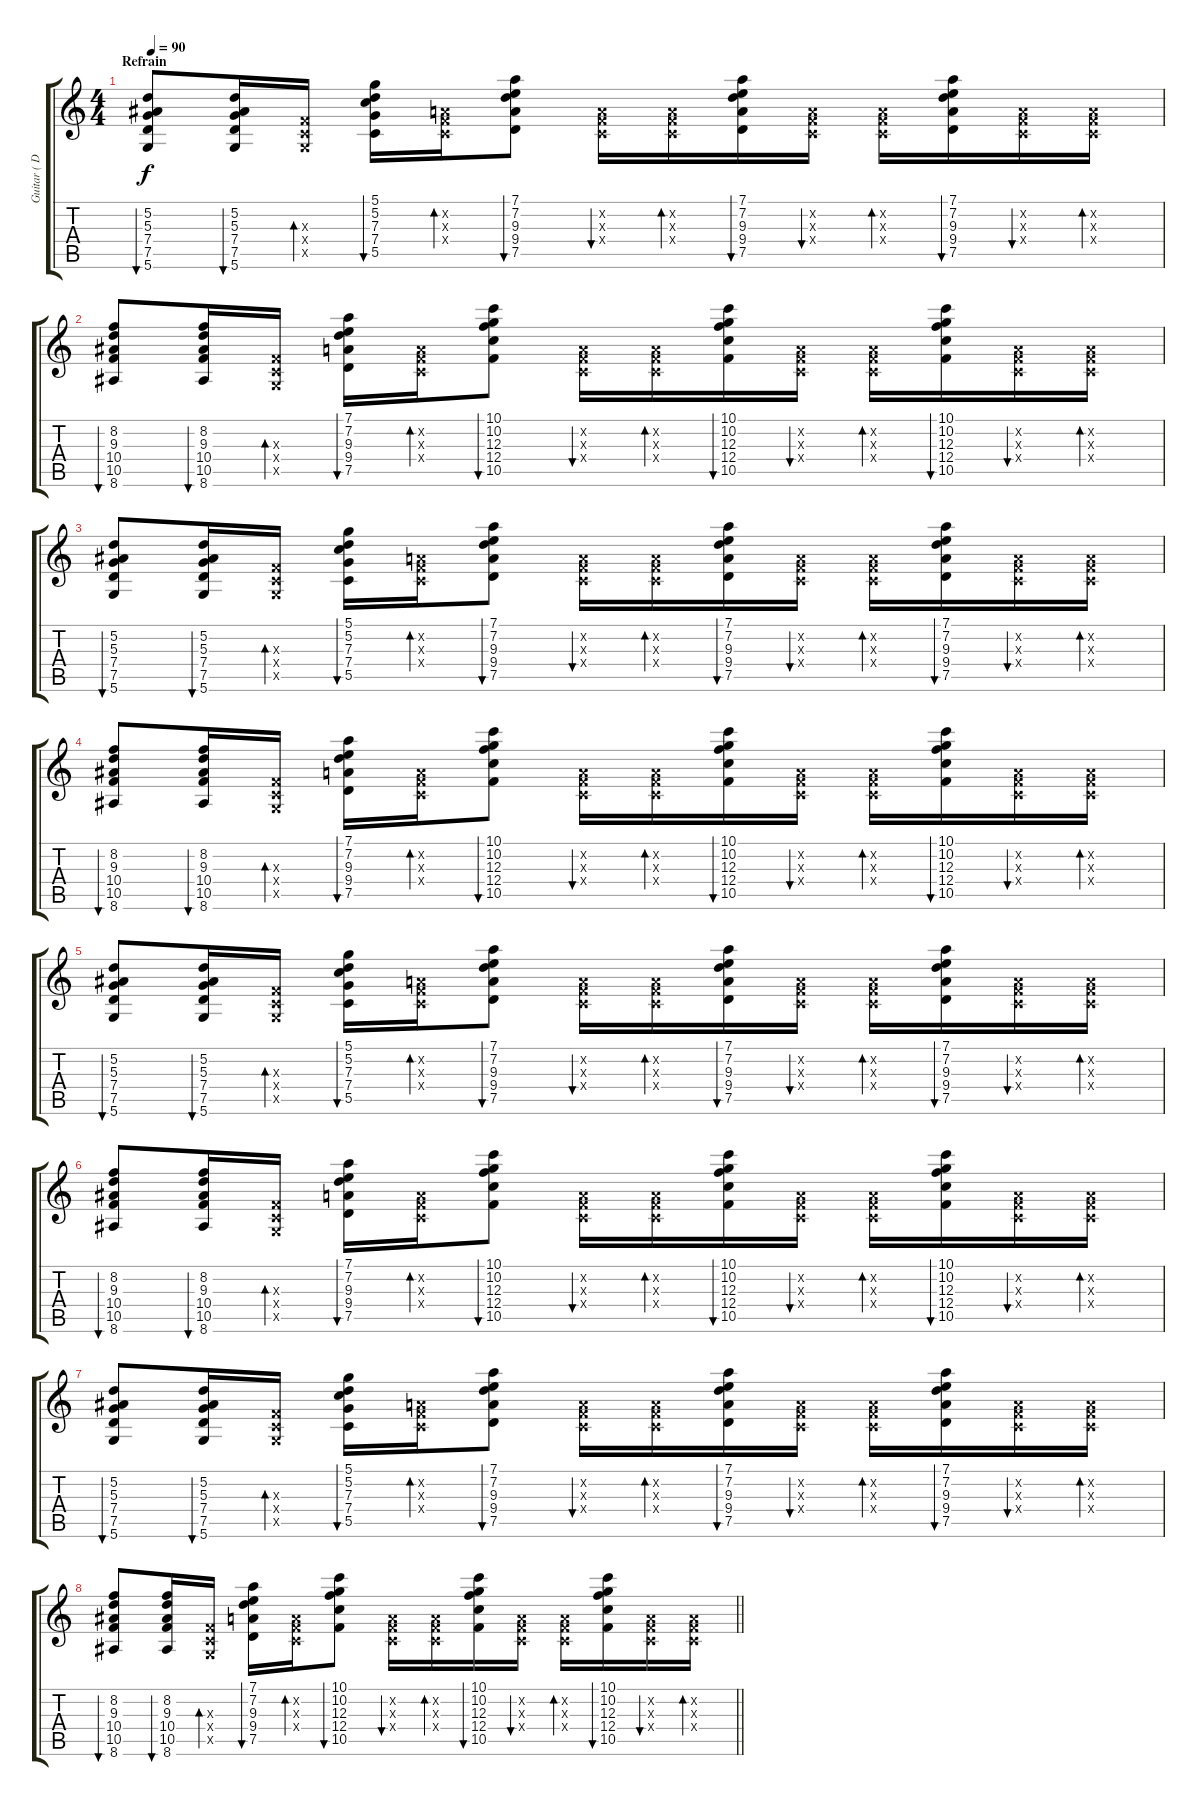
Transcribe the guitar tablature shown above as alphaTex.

\track ("Guitar ( DGCFAD )" "Guitar ( D") {instrument electricguitarclean}
\staff {score tabs}
\tuning (D4 A3 F3 C3 G2 D2) {hide}
\ts (4 4)
\section ("" "Refrain")
\tempo 90
\clef g2
\ks c
(5.2 5.3 7.4 7.5 5.6).8{bu 60 dy f} (5.2 5.3 7.4 7.5 5.6).16{bu 60} (0.3{x} 0.4{x} 0.5{x}).16{bd 60} (5.1 5.2 7.3 7.4 5.5).16{bu 60} (0.2{x} 0.3{x} 0.4{x}).16{bd 60} (7.1 7.2 9.3 9.4 7.5).8{bu 60} (0.2{x} 0.3{x} 0.4{x}).16{bu 60} (0.2{x} 0.3{x} 0.4{x}).16{bd 60} (7.1 7.2 9.3 9.4 7.5).16{bu 60} (0.2{x} 0.3{x} 0.4{x}).16{bu 60} (0.2{x} 0.3{x} 0.4{x}).16{bd 60} (7.1 7.2 9.3 9.4 7.5).16{bu 60} (0.2{x} 0.3{x} 0.4{x}).16{bu 60} (0.2{x} 0.3{x} 0.4{x}).16{bd 60} |
(8.2 9.3 10.4 10.5 8.6).8{bu 60} (8.2 9.3 10.4 10.5 8.6).16{bu 60} (0.3{x} 0.4{x} 0.5{x}).16{bd 60} (7.1 7.2 9.3 9.4 7.5).16{bu 60} (0.2{x} 0.3{x} 0.4{x}).16{bd 60} (10.1 10.2 12.3 12.4 10.5).8{bu 60} (0.2{x} 0.3{x} 0.4{x}).16{bu 60} (0.2{x} 0.3{x} 0.4{x}).16{bd 60} (10.1 10.2 12.3 12.4 10.5).16{bu 60} (0.2{x} 0.3{x} 0.4{x}).16{bu 60} (0.2{x} 0.3{x} 0.4{x}).16{bd 60} (10.1 10.2 12.3 12.4 10.5).16{bu 60} (0.2{x} 0.3{x} 0.4{x}).16{bu 60} (0.2{x} 0.3{x} 0.4{x}).16{bd 60} |
(5.2 5.3 7.4 7.5 5.6).8{bu 60} (5.2 5.3 7.4 7.5 5.6).16{bu 60} (0.3{x} 0.4{x} 0.5{x}).16{bd 60} (5.1 5.2 7.3 7.4 5.5).16{bu 60} (0.2{x} 0.3{x} 0.4{x}).16{bd 60} (7.1 7.2 9.3 9.4 7.5).8{bu 60} (0.2{x} 0.3{x} 0.4{x}).16{bu 60} (0.2{x} 0.3{x} 0.4{x}).16{bd 60} (7.1 7.2 9.3 9.4 7.5).16{bu 60} (0.2{x} 0.3{x} 0.4{x}).16{bu 60} (0.2{x} 0.3{x} 0.4{x}).16{bd 60} (7.1 7.2 9.3 9.4 7.5).16{bu 60} (0.2{x} 0.3{x} 0.4{x}).16{bu 60} (0.2{x} 0.3{x} 0.4{x}).16{bd 60} |
(8.2 9.3 10.4 10.5 8.6).8{bu 60} (8.2 9.3 10.4 10.5 8.6).16{bu 60} (0.3{x} 0.4{x} 0.5{x}).16{bd 60} (7.1 7.2 9.3 9.4 7.5).16{bu 60} (0.2{x} 0.3{x} 0.4{x}).16{bd 60} (10.1 10.2 12.3 12.4 10.5).8{bu 60} (0.2{x} 0.3{x} 0.4{x}).16{bu 60} (0.2{x} 0.3{x} 0.4{x}).16{bd 60} (10.1 10.2 12.3 12.4 10.5).16{bu 60} (0.2{x} 0.3{x} 0.4{x}).16{bu 60} (0.2{x} 0.3{x} 0.4{x}).16{bd 60} (10.1 10.2 12.3 12.4 10.5).16{bu 60} (0.2{x} 0.3{x} 0.4{x}).16{bu 60} (0.2{x} 0.3{x} 0.4{x}).16{bd 60} |
(5.2 5.3 7.4 7.5 5.6).8{bu 60} (5.2 5.3 7.4 7.5 5.6).16{bu 60} (0.3{x} 0.4{x} 0.5{x}).16{bd 60} (5.1 5.2 7.3 7.4 5.5).16{bu 60} (0.2{x} 0.3{x} 0.4{x}).16{bd 60} (7.1 7.2 9.3 9.4 7.5).8{bu 60} (0.2{x} 0.3{x} 0.4{x}).16{bu 60} (0.2{x} 0.3{x} 0.4{x}).16{bd 60} (7.1 7.2 9.3 9.4 7.5).16{bu 60} (0.2{x} 0.3{x} 0.4{x}).16{bu 60} (0.2{x} 0.3{x} 0.4{x}).16{bd 60} (7.1 7.2 9.3 9.4 7.5).16{bu 60} (0.2{x} 0.3{x} 0.4{x}).16{bu 60} (0.2{x} 0.3{x} 0.4{x}).16{bd 60} |
(8.2 9.3 10.4 10.5 8.6).8{bu 60} (8.2 9.3 10.4 10.5 8.6).16{bu 60} (0.3{x} 0.4{x} 0.5{x}).16{bd 60} (7.1 7.2 9.3 9.4 7.5).16{bu 60} (0.2{x} 0.3{x} 0.4{x}).16{bd 60} (10.1 10.2 12.3 12.4 10.5).8{bu 60} (0.2{x} 0.3{x} 0.4{x}).16{bu 60} (0.2{x} 0.3{x} 0.4{x}).16{bd 60} (10.1 10.2 12.3 12.4 10.5).16{bu 60} (0.2{x} 0.3{x} 0.4{x}).16{bu 60} (0.2{x} 0.3{x} 0.4{x}).16{bd 60} (10.1 10.2 12.3 12.4 10.5).16{bu 60} (0.2{x} 0.3{x} 0.4{x}).16{bu 60} (0.2{x} 0.3{x} 0.4{x}).16{bd 60} |
(5.2 5.3 7.4 7.5 5.6).8{bu 60} (5.2 5.3 7.4 7.5 5.6).16{bu 60} (0.3{x} 0.4{x} 0.5{x}).16{bd 60} (5.1 5.2 7.3 7.4 5.5).16{bu 60} (0.2{x} 0.3{x} 0.4{x}).16{bd 60} (7.1 7.2 9.3 9.4 7.5).8{bu 60} (0.2{x} 0.3{x} 0.4{x}).16{bu 60} (0.2{x} 0.3{x} 0.4{x}).16{bd 60} (7.1 7.2 9.3 9.4 7.5).16{bu 60} (0.2{x} 0.3{x} 0.4{x}).16{bu 60} (0.2{x} 0.3{x} 0.4{x}).16{bd 60} (7.1 7.2 9.3 9.4 7.5).16{bu 60} (0.2{x} 0.3{x} 0.4{x}).16{bu 60} (0.2{x} 0.3{x} 0.4{x}).16{bd 60} |
\barLineRight lightlight
(8.2 9.3 10.4 10.5 8.6).8{bu 60} (8.2 9.3 10.4 10.5 8.6).16{bu 60} (0.3{x} 0.4{x} 0.5{x}).16{bd 60} (7.1 7.2 9.3 9.4 7.5).16{bu 60} (0.2{x} 0.3{x} 0.4{x}).16{bd 60} (10.1 10.2 12.3 12.4 10.5).8{bu 60} (0.2{x} 0.3{x} 0.4{x}).16{bu 60} (0.2{x} 0.3{x} 0.4{x}).16{bd 60} (10.1 10.2 12.3 12.4 10.5).16{bu 60} (0.2{x} 0.3{x} 0.4{x}).16{bu 60} (0.2{x} 0.3{x} 0.4{x}).16{bd 60} (10.1 10.2 12.3 12.4 10.5).16{bu 60} (0.2{x} 0.3{x} 0.4{x}).16{bu 60} (0.2{x} 0.3{x} 0.4{x}).16{bd 60}
